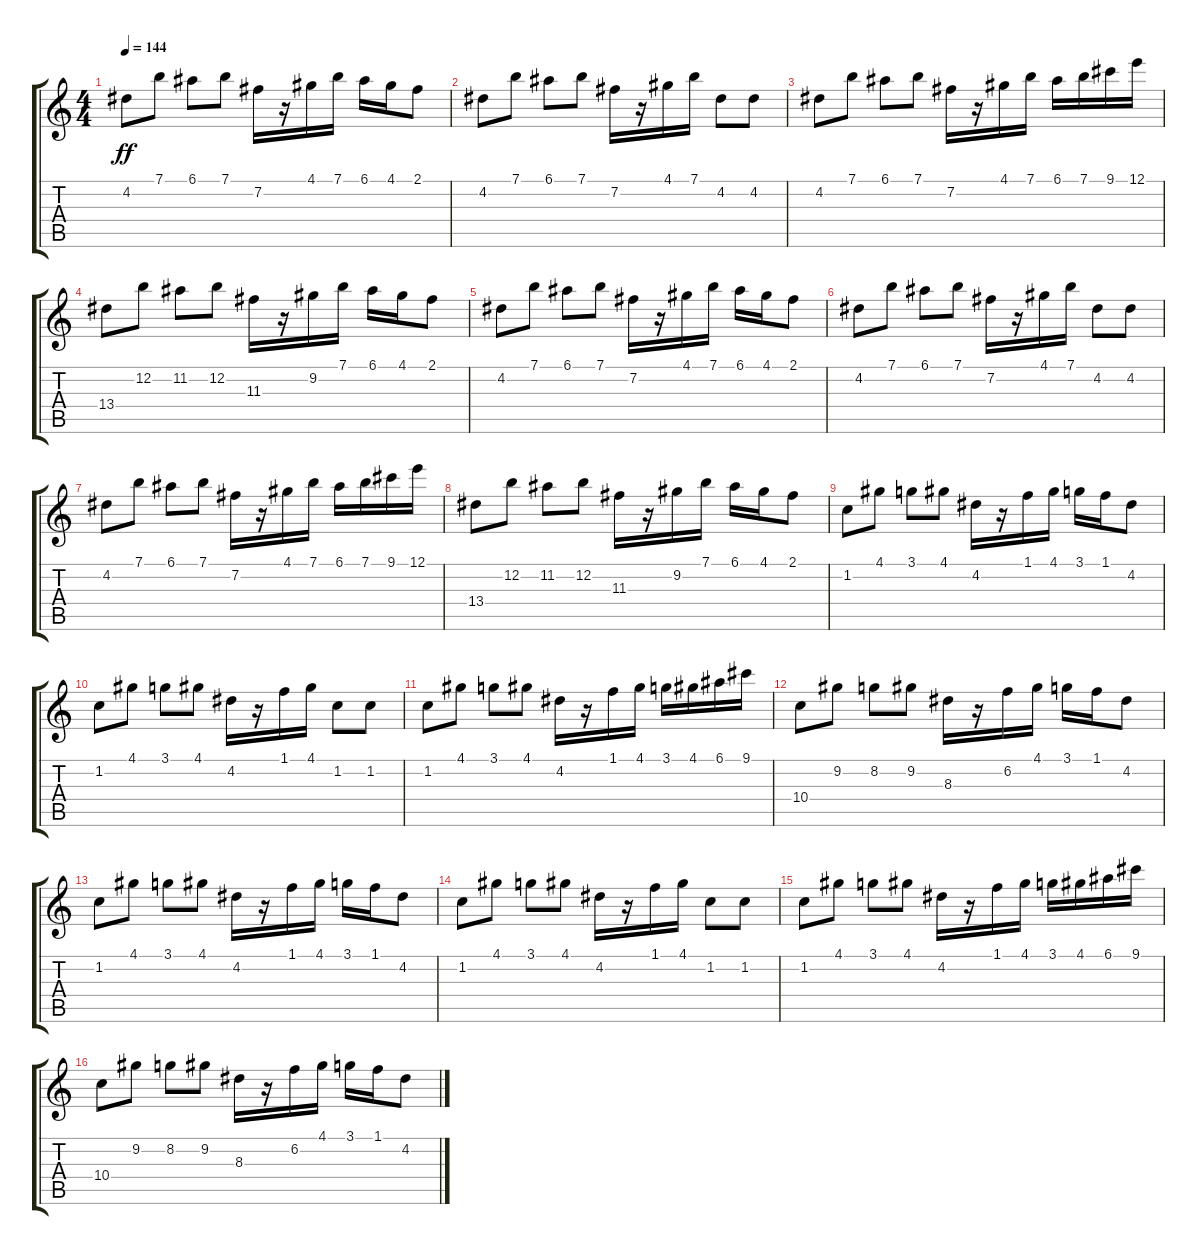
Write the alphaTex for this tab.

\track "" {instrument distortionguitar}
\staff {score tabs}
\tuning (E4 B3 G3 D3 A2 E2) {hide}
\ts (4 4)
\tempo 144
\clef g2
\ks c
4.2.8{dy ff} 7.1.8 6.1.8 7.1.8 7.2.16 r.16 4.1.16 7.1.16 6.1.16 4.1.16 2.1.8 |
4.2.8 7.1.8 6.1.8 7.1.8 7.2.16 r.16 4.1.16 7.1.16 4.2.8 4.2.8 |
4.2.8 7.1.8 6.1.8 7.1.8 7.2.16 r.16 4.1.16 7.1.16 6.1.16 7.1.16 9.1.16 12.1.16 |
13.4.8 12.2.8 11.2.8 12.2.8 11.3.16 r.16 9.2.16 7.1.16 6.1.16 4.1.16 2.1.8 |
4.2.8 7.1.8 6.1.8 7.1.8 7.2.16 r.16 4.1.16 7.1.16 6.1.16 4.1.16 2.1.8 |
4.2.8 7.1.8 6.1.8 7.1.8 7.2.16 r.16 4.1.16 7.1.16 4.2.8 4.2.8 |
4.2.8 7.1.8 6.1.8 7.1.8 7.2.16 r.16 4.1.16 7.1.16 6.1.16 7.1.16 9.1.16 12.1.16 |
13.4.8 12.2.8 11.2.8 12.2.8 11.3.16 r.16 9.2.16 7.1.16 6.1.16 4.1.16 2.1.8 |
1.2.8 4.1.8 3.1.8 4.1.8 4.2.16 r.16 1.1.16 4.1.16 3.1.16 1.1.16 4.2.8 |
1.2.8 4.1.8 3.1.8 4.1.8 4.2.16 r.16 1.1.16 4.1.16 1.2.8 1.2.8 |
1.2.8 4.1.8 3.1.8 4.1.8 4.2.16 r.16 1.1.16 4.1.16 3.1.16 4.1.16 6.1.16 9.1.16 |
10.4.8 9.2.8 8.2.8 9.2.8 8.3.16 r.16 6.2.16 4.1.16 3.1.16 1.1.16 4.2.8 |
1.2.8 4.1.8 3.1.8 4.1.8 4.2.16 r.16 1.1.16 4.1.16 3.1.16 1.1.16 4.2.8 |
1.2.8 4.1.8 3.1.8 4.1.8 4.2.16 r.16 1.1.16 4.1.16 1.2.8 1.2.8 |
1.2.8 4.1.8 3.1.8 4.1.8 4.2.16 r.16 1.1.16 4.1.16 3.1.16 4.1.16 6.1.16 9.1.16 |
10.4.8 9.2.8 8.2.8 9.2.8 8.3.16 r.16 6.2.16 4.1.16 3.1.16 1.1.16 4.2.8
